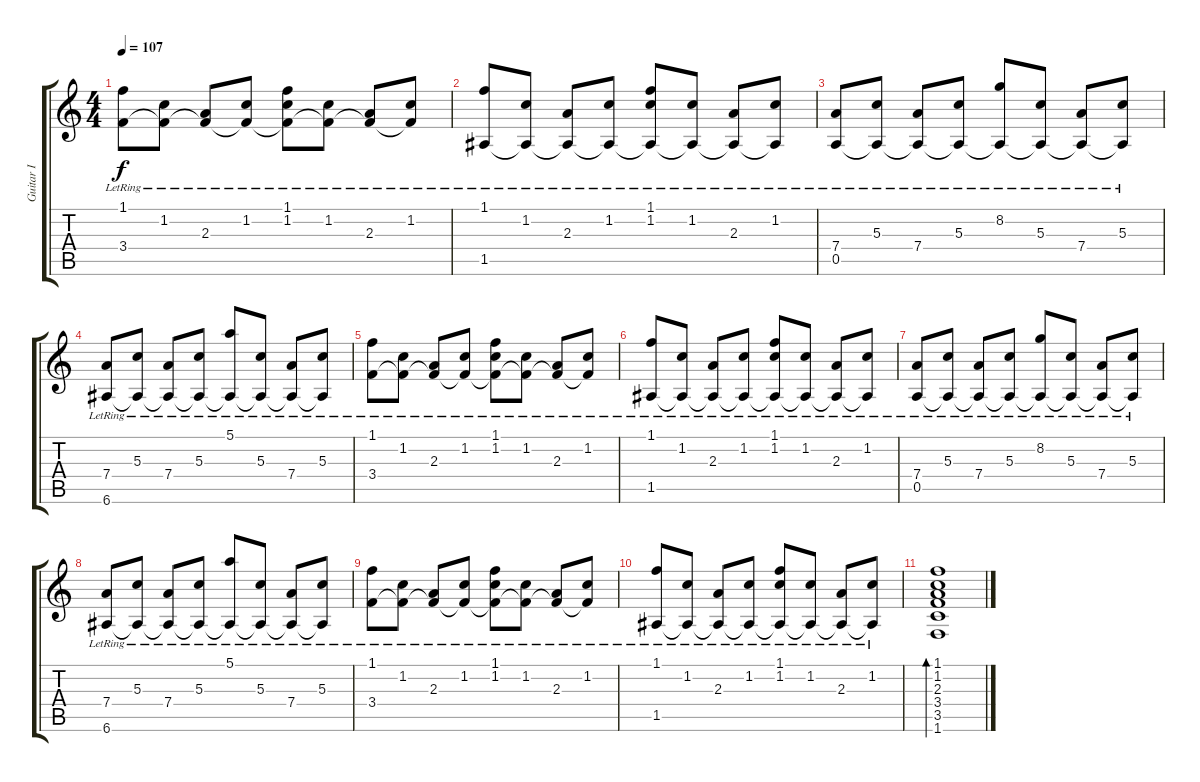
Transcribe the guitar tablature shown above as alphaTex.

\track ("Guitar I" "Guitar I") {instrument acousticguitarnylon}
\staff {score tabs}
\tuning (E4 B3 G3 D3 A2 E2) {hide}
\ts (4 4)
\tempo 107
\clef g2
\ks c
(1.1{lr} 3.4{lr}).8{dy f} (1.2{lr} 3.4{t}).8 (2.3{lr} 3.4{t}).8 (1.2{lr} 3.4{t}).8 (1.1{lr} 1.2{lr} 3.4{t}).8 (1.2{lr} 3.4{t}).8 (2.3{lr} 3.4{t}).8 (1.2{lr} 3.4{t}).8 |
(1.1{lr} 1.5{lr}).8 (1.2{lr} 1.5{t}).8 (2.3{lr} 1.5{t}).8 (1.2{lr} 1.5{t}).8 (1.1{lr} 1.2{lr} 1.5{t}).8 (1.2{lr} 1.5{t}).8 (2.3{lr} 1.5{t}).8 (1.2{lr} 1.5{t}).8 |
(7.4{lr} 0.5{lr}).8 (5.3{lr} 0.5{t}).8 (7.4{lr} 0.5{t}).8 (5.3{lr} 0.5{t}).8 (8.2{lr} 0.5{t}).8 (5.3{lr} 0.5{t}).8 (7.4{lr} 0.5{t}).8 (5.3{lr} 0.5{t}).8 |
(7.4{lr} 6.6{lr}).8 (5.3{lr} 6.6{t}).8 (7.4{lr} 6.6{t}).8 (5.3{lr} 6.6{t}).8 (5.1{lr} 6.6{t}).8 (5.3{lr} 6.6{t}).8 (7.4{lr} 6.6{t}).8 (5.3{lr} 6.6{t}).8 |
(1.1{lr} 3.4{lr}).8 (1.2{lr} 3.4{t}).8 (2.3{lr} 3.4{t}).8 (1.2{lr} 3.4{t}).8 (1.1{lr} 1.2{lr} 3.4{t}).8 (1.2{lr} 3.4{t}).8 (2.3{lr} 3.4{t}).8 (1.2{lr} 3.4{t}).8 |
(1.1{lr} 1.5{lr}).8 (1.2{lr} 1.5{t}).8 (2.3{lr} 1.5{t}).8 (1.2{lr} 1.5{t}).8 (1.1{lr} 1.2{lr} 1.5{t}).8 (1.2{lr} 1.5{t}).8 (2.3{lr} 1.5{t}).8 (1.2{lr} 1.5{t}).8 |
(7.4{lr} 0.5{lr}).8 (5.3{lr} 0.5{t}).8 (7.4{lr} 0.5{t}).8 (5.3{lr} 0.5{t}).8 (8.2{lr} 0.5{t}).8 (5.3{lr} 0.5{t}).8 (7.4{lr} 0.5{t}).8 (5.3{lr} 0.5{t}).8 |
(7.4{lr} 6.6{lr}).8 (5.3{lr} 6.6{t}).8 (7.4{lr} 6.6{t}).8 (5.3{lr} 6.6{t}).8 (5.1{lr} 6.6{t}).8 (5.3{lr} 6.6{t}).8 (7.4{lr} 6.6{t}).8 (5.3{lr} 6.6{t}).8 |
(1.1{lr} 3.4{lr}).8 (1.2{lr} 3.4{t}).8 (2.3{lr} 3.4{t}).8 (1.2{lr} 3.4{t}).8 (1.1{lr} 1.2{lr} 3.4{t}).8 (1.2{lr} 3.4{t}).8 (2.3{lr} 3.4{t}).8 (1.2{lr} 3.4{t}).8 |
(1.1{lr} 1.5{lr}).8 (1.2{lr} 1.5{t}).8 (2.3{lr} 1.5{t}).8 (1.2{lr} 1.5{t}).8 (1.1{lr} 1.2{lr} 1.5{t}).8 (1.2{lr} 1.5{t}).8 (2.3{lr} 1.5{t}).8 (1.2{lr} 1.5{t}).8 |
(1.1 1.2 2.3 3.4 3.5 1.6).1{bd 240}
